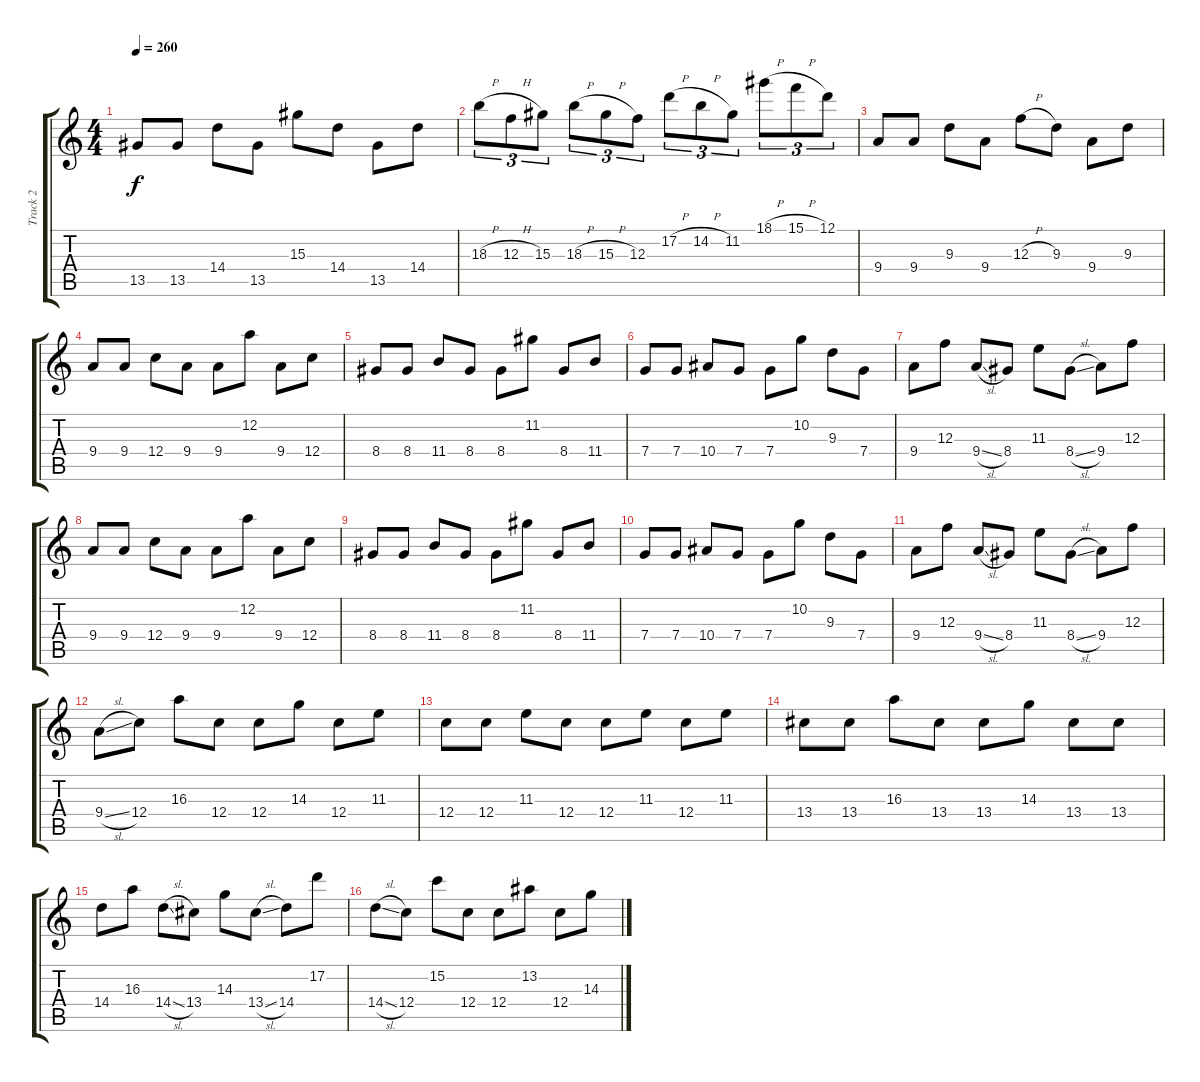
\track ("Track 2" "Track 2") {instrument distortionguitar}
\staff {score tabs}
\tuning (D4 A3 F3 C3 G2 D2) {hide}
\ts (4 4)
\tempo 260
\clef g2
\ks c
13.5.8{dy f} 13.5.8 14.4.8 13.5.8 15.3.8 14.4.8 13.5.8 14.4.8 |
18.3{h}.8{tu (3 2)} 12.3{h}.8{tu (3 2)} 15.3.8{tu (3 2)} 18.3{h}.8{tu (3 2)} 15.3{h}.8{tu (3 2)} 12.3.8{tu (3 2)} 17.2{h}.8{tu (3 2)} 14.2{h}.8{tu (3 2)} 11.2.8{tu (3 2)} 18.1{h}.8{tu (3 2)} 15.1{h}.8{tu (3 2)} 12.1.8{tu (3 2)} |
9.4.8 9.4.8 9.3.8 9.4.8 12.3{h}.8 9.3.8 9.4.8 9.3.8 |
9.4.8 9.4.8 12.4.8 9.4.8 9.4.8 12.2.8 9.4.8 12.4.8 |
8.4.8 8.4.8 11.4.8 8.4.8 8.4.8 11.2.8 8.4.8 11.4.8 |
7.4.8 7.4.8 10.4.8 7.4.8 7.4.8 10.2.8 9.3.8 7.4.8 |
9.4.8 12.3.8 9.4{sl}.8 8.4.8 11.3.8 8.4{sl}.8 9.4.8 12.3.8 |
9.4.8 9.4.8 12.4.8 9.4.8 9.4.8 12.2.8 9.4.8 12.4.8 |
8.4.8 8.4.8 11.4.8 8.4.8 8.4.8 11.2.8 8.4.8 11.4.8 |
7.4.8 7.4.8 10.4.8 7.4.8 7.4.8 10.2.8 9.3.8 7.4.8 |
9.4.8 12.3.8 9.4{sl}.8 8.4.8 11.3.8 8.4{sl}.8 9.4.8 12.3.8 |
9.4{sl}.8 12.4.8 16.3.8 12.4.8 12.4.8 14.3.8 12.4.8 11.3.8 |
12.4.8 12.4.8 11.3.8 12.4.8 12.4.8 11.3.8 12.4.8 11.3.8 |
13.4.8 13.4.8 16.3.8 13.4.8 13.4.8 14.3.8 13.4.8 13.4.8 |
14.4.8 16.3.8 14.4{sl}.8 13.4.8 14.3.8 13.4{sl}.8 14.4.8 17.2.8 |
14.4{sl}.8 12.4.8 15.2.8 12.4.8 12.4.8 13.2.8 12.4.8 14.3.8
